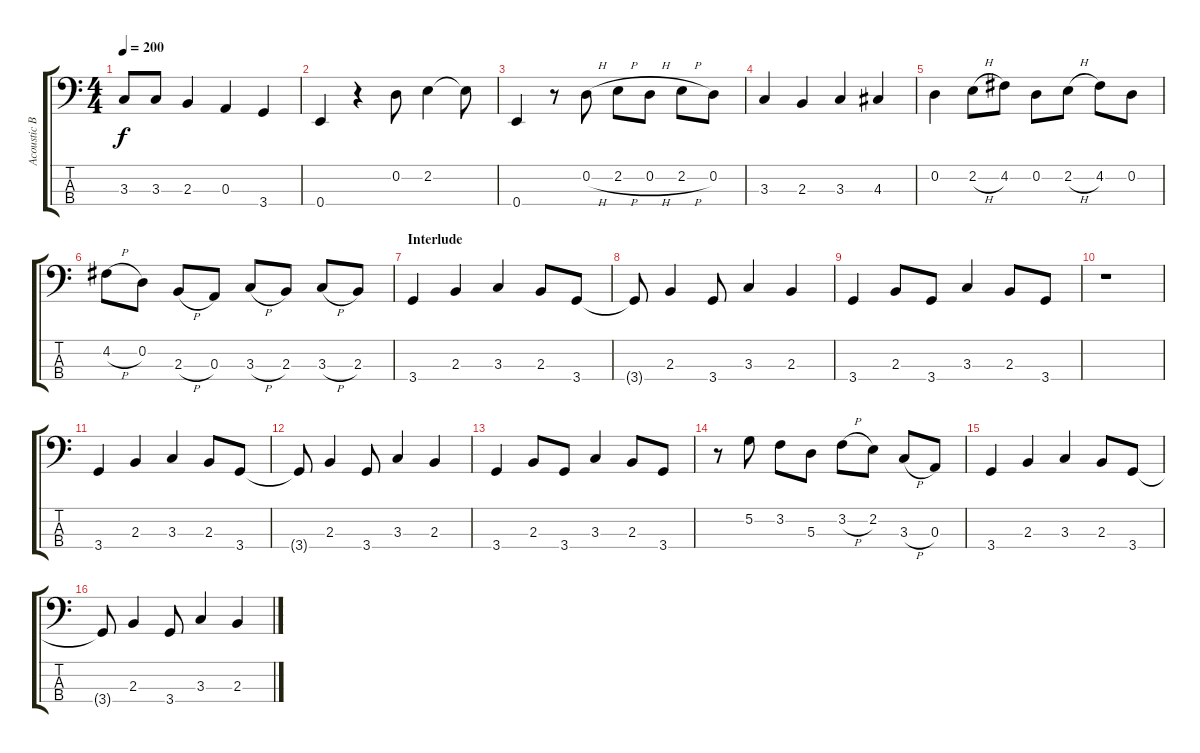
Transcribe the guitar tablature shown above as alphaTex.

\track ("Acoustic Bass" "Acoustic B") {instrument acousticguitarnylon}
\staff {score tabs}
\tuning (G2 D2 A1 E1) {hide}
\ts (4 4)
\tempo 200
\clef f4
\ks c
3.3{t}.8{dy f} 3.3.8 2.3.4 0.3.4 3.4.4 |
0.4.4 r.4 0.2.8 2.2.4 2.2{t}.8 |
0.4.4 r.8 0.2{h}.8 2.2{h}.8 0.2{h}.8 2.2{h}.8 0.2.8 |
3.3.4 2.3.4 3.3.4 4.3.4 |
0.2.4 2.2{h}.8 4.2.8 0.2.8 2.2{h}.8 4.2.8 0.2.8 |
4.2{h}.8 0.2.8 2.3{h}.8 0.3.8 3.3{h}.8 2.3.8 3.3{h}.8 2.3.8 |
\section ("" "Interlude")
3.4.4 2.3.4 3.3.4 2.3.8 3.4.8 |
3.4{t}.8 2.3.4 3.4.8 3.3.4 2.3.4 |
3.4.4 2.3.8 3.4.8 3.3.4 2.3.8 3.4.8 |
r.1 |
3.4.4 2.3.4 3.3.4 2.3.8 3.4.8 |
3.4{t}.8 2.3.4 3.4.8 3.3.4 2.3.4 |
3.4.4 2.3.8 3.4.8 3.3.4 2.3.8 3.4.8 |
r.8 5.2.8 3.2.8 5.3.8 3.2{h}.8 2.2.8 3.3{h}.8 0.3.8 |
3.4.4 2.3.4 3.3.4 2.3.8 3.4.8 |
3.4{t}.8 2.3.4 3.4.8 3.3.4 2.3.4
